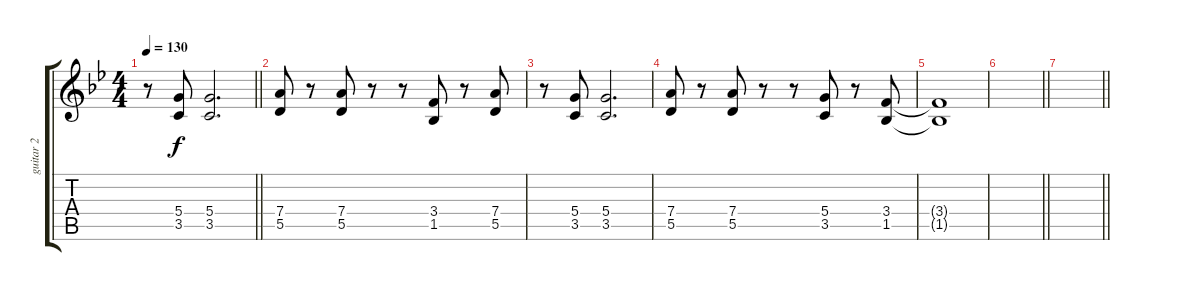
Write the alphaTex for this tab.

\track ("guitar 2" "guitar 2") {instrument overdrivenguitar}
\staff {score tabs}
\tuning (E4 B3 G3 D3 A2 E2) {hide}
\ts (4 4)
\tempo 130
\clef g2
\barLineRight lightlight
\ks bb
r.8{dy f} (5.4 3.5).8 (5.4 3.5).2{d} |
(7.4 5.5).8 r.8 (7.4 5.5).8 r.8 r.8 (3.4 1.5).8 r.8 (7.4 5.5).8 |
r.8 (5.4 3.5).8 (5.4 3.5).2{d} |
(7.4 5.5).8 r.8 (7.4 5.5).8 r.8 r.8 (5.4 3.5).8 r.8 (3.4 1.5).8 |
(3.4{t} 1.5{t}).1 |
\barLineRight lightlight
|
\barLineRight lightlight
